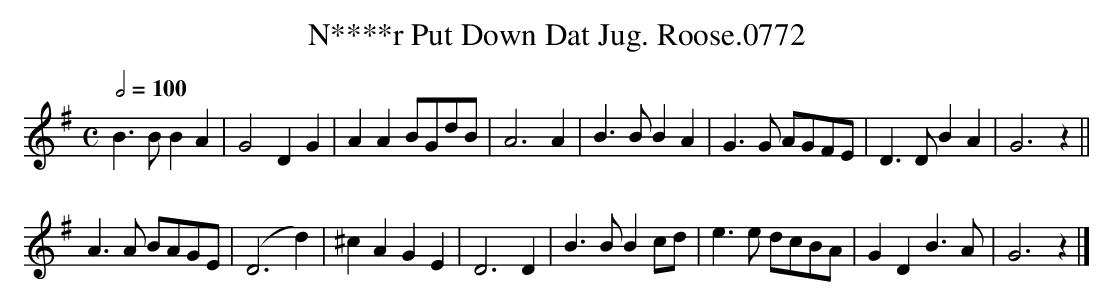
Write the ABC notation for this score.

X:1
T:N****r Put Down Dat Jug. Roose.0772
M:C
L:1/4
Q:1/2=100
K:G
B>BBA | G2DG | AAB/G/d/B/ | A3A |\\
B>BBA | G>G A/G/F/E/ | D>DBA | G3z ||
A>A B/A/G/E/ | (D3d) | ^cAGE | D3D |\\
B>BBc/d/ | e>e d/c/B/A/ | GDB>A | G3z |]
